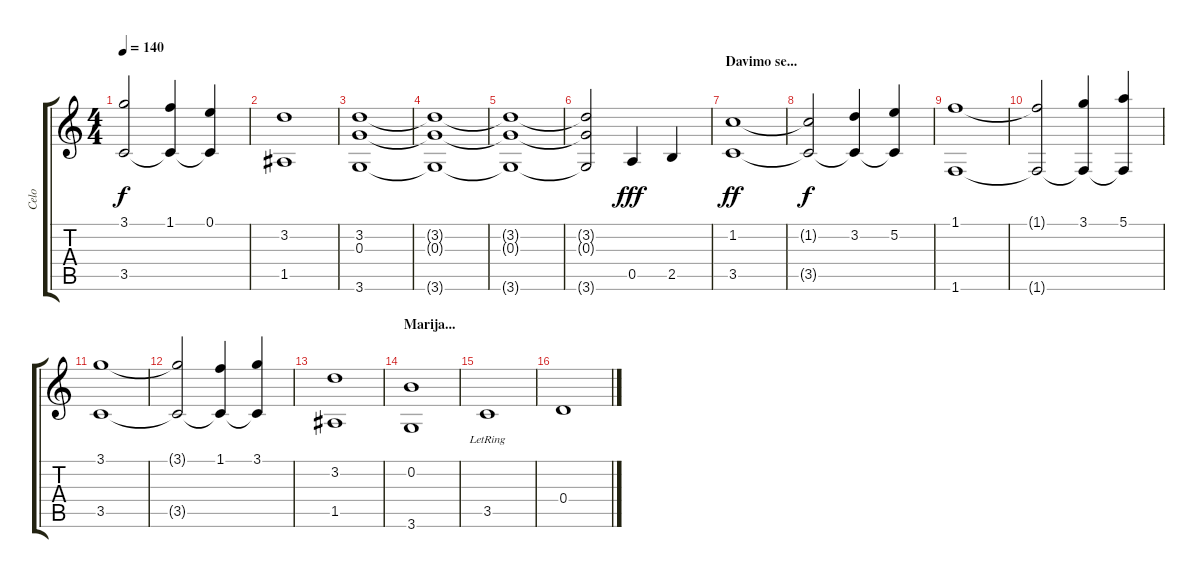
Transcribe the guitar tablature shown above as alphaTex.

\track ("Celo" "Celo") {instrument contrabass}
\staff {score tabs}
\tuning (E4 B3 G3 D3 A2 E2) {hide}
\ts (4 4)
\tempo 140
\clef g2
\ks c
(3.1{t} 3.5{t}).2{dy f} (1.1 3.5{t}).4 (0.1 3.5{t}).4 |
(3.2 1.5).1 |
(3.2 0.3 3.6).1 |
(3.2{t} 0.3{t} 3.6{t}).1 |
(3.2{t} 0.3{t} 3.6{t}).1 |
(3.2{t} 0.3{t} 3.6{t}).2 0.5.4{dy fff} 2.5.4 |
\section ("" "Davimo se...")
(1.2 3.5).1{dy ff} |
(1.2{t} 3.5{t}).2{dy f} (3.2 3.5{t}).4 (5.2 3.5{t}).4 |
(1.1 1.6).1 |
(1.1{t} 1.6{t}).2 (3.1 1.6{t}).4 (5.1 1.6{t}).4 |
(3.1 3.5).1 |
(3.1{t} 3.5{t}).2 (1.1 3.5{t}).4 (3.1 3.5{t}).4 |
(3.2 1.5).1 |
\section ("" "Marija...")
(0.2 3.6).1 |
3.5{lr}.1{volume 16} |
0.4.1
